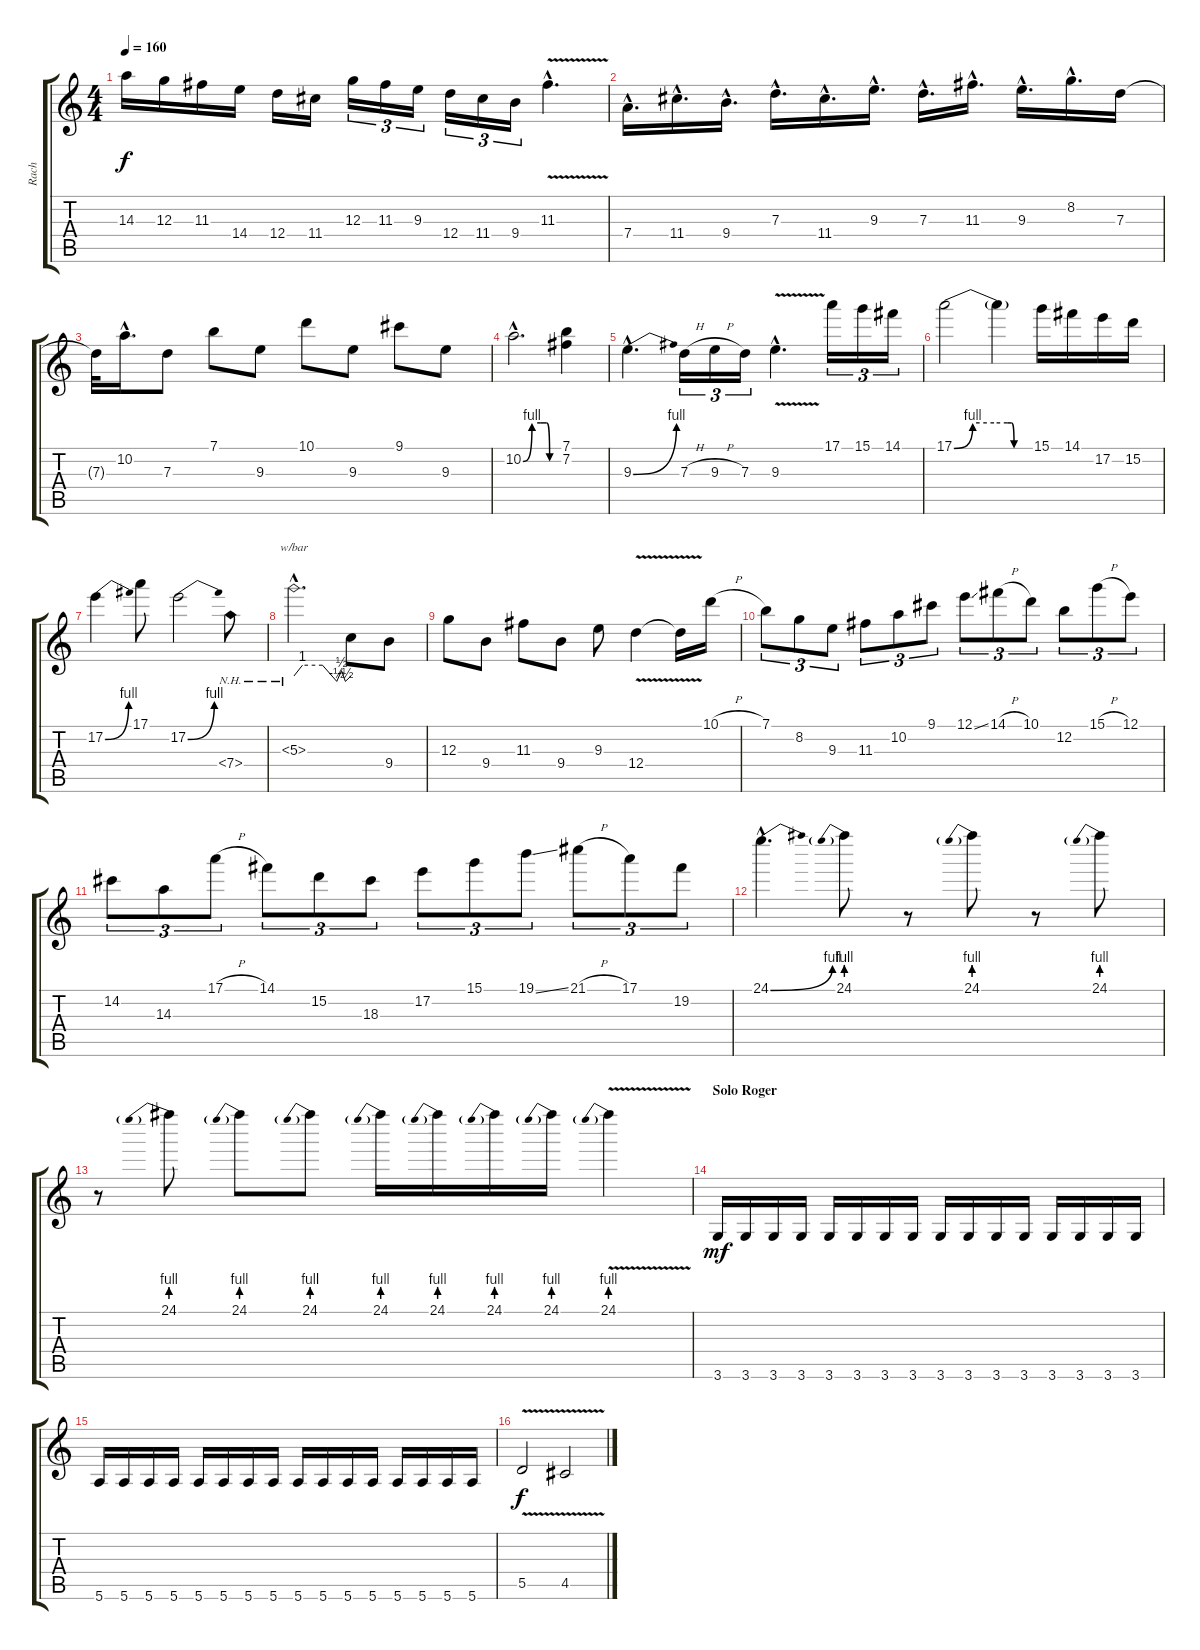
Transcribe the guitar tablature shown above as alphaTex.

\track ("Rach" "Rach") {instrument distortionguitar}
\staff {score tabs}
\tuning (E4 B3 G3 D3 A2 E2) {hide}
\ts (4 4)
\tempo 160
\clef g2
\ks c
14.3.16{dy f} 12.3.16 11.3.16 14.4.16 12.4.16 11.4.16 12.3.16{tu (3 2)} 11.3.16{tu (3 2)} 9.3.16{tu (3 2)} 12.4.16{tu (3 2)} 11.4.16{tu (3 2)} 9.4.16{tu (3 2)} 11.3{v hac}.4{d} |
7.4{hac}.16{d} 11.4{hac}.16{d} 9.4{hac}.16{d} 7.3{hac}.16{d} 11.4{hac}.16{d} 9.3{hac}.16{d} 7.3{hac}.16{d} 11.3{hac}.16{d} 9.3{hac}.16{d} 8.2{hac}.16{d} 7.3.16 |
7.3{t}.32 10.2{hac}.16{d} 7.3.8 7.1.8 9.3.8 10.1.8 9.3.8 9.1.8 9.3.8 |
10.2{be (custom 0 0 15 4 30 4 40 4 45 0 60 0) hac}.2{d} (7.1 7.2).4 |
9.3{be (bend 0 0 60 4) hac}.4{d} 7.3{h}.16{tu (3 2)} 9.3{h}.16{tu (3 2)} 7.3.16{tu (3 2)} 9.3{v hac}.4{d} 17.1.16{tu (3 2)} 15.1.16{tu (3 2)} 14.1.16{tu (3 2)} |
17.1{be (custom 0 0 14 4 30 4 40 4 43 4 45 0 60 0)}.2 17.1{t}.4 15.1.16 14.1.16 17.2.16 15.2.16 |
17.2{be (bend 0 0 60 4)}.4 17.1.8 17.2{be (bend 0 0 60 4)}.2 7.4{nh}.8 |
5.3{nh hac}.2{d tbe (custom default 0 0 9 4 30 4 40 0 45 -2 50 2 54 -2 60 0)} 5.3{t}.8 9.4.8 |
12.3.8 9.4.8 11.3.8 9.4.8 9.3.8 12.4{v}.4 12.4{t}.16 10.1{h}.16 |
7.1.8{tu (3 2)} 8.2.8{tu (3 2)} 9.3.8{tu (3 2)} 11.3.8{tu (3 2)} 10.2.8{tu (3 2)} 9.1.8{tu (3 2)} 12.1{ss}.8{tu (3 2)} 14.1{h}.8{tu (3 2)} 10.1.8{tu (3 2)} 12.2.8{tu (3 2)} 15.1{h}.8{tu (3 2)} 12.1.8{tu (3 2)} |
14.2.8{tu (3 2)} 14.3.8{tu (3 2)} 17.1{h}.8{tu (3 2)} 14.1.8{tu (3 2)} 15.2.8{tu (3 2)} 18.3.8{tu (3 2)} 17.2.8{tu (3 2)} 15.1.8{tu (3 2)} 19.1{ss}.8{tu (3 2)} 21.1{h}.8{tu (3 2)} 17.1.8{tu (3 2)} 19.2.8{tu (3 2)} |
24.1{be (bend 0 0 60 4) hac}.4{d} 24.1{be (prebend 0 4 60 4)}.8 r.8 24.1{be (prebend 0 4 60 4)}.8 r.8 24.1{be (prebend 0 4 60 4)}.8 |
r.8 24.1{be (prebend 0 4 60 4)}.8 24.1{be (prebend 0 4 60 4)}.8 24.1{be (prebend 0 4 60 4)}.8 24.1{be (prebend 0 4 60 4)}.16 24.1{be (prebend 0 4 60 4)}.16 24.1{be (prebend 0 4 60 4)}.16 24.1{be (prebend 0 4 60 4)}.16 24.1{be (prebend 0 4 60 4) v}.4 |
\section ("" "Solo Roger")
3.6.16{dy mf} 3.6.16 3.6.16 3.6.16 3.6.16 3.6.16 3.6.16 3.6.16 3.6.16 3.6.16 3.6.16 3.6.16 3.6.16 3.6.16 3.6.16 3.6.16 |
5.6.16 5.6.16 5.6.16 5.6.16 5.6.16 5.6.16 5.6.16 5.6.16 5.6.16 5.6.16 5.6.16 5.6.16 5.6.16 5.6.16 5.6.16 5.6.16 |
5.5{v}.2{dy f} 4.5{v}.2
